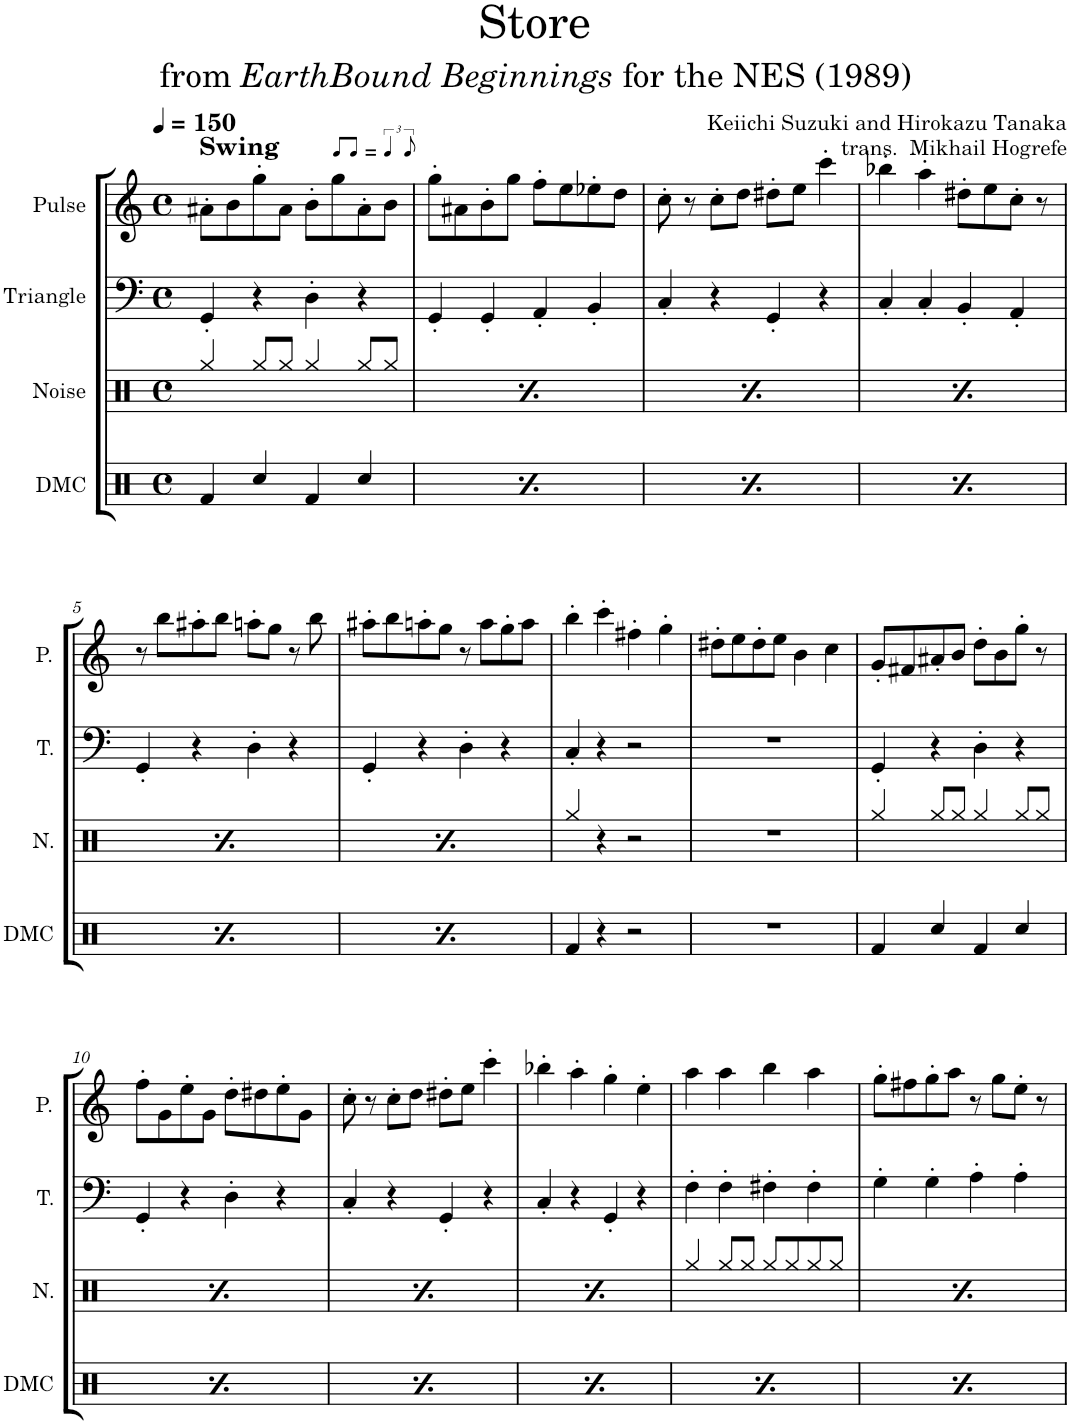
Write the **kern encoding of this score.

**kern	**kern	**kern	**kern
*part4	*part3	*part2	*part1
*staff4	*staff3	*staff2	*staff1
*I"DMC	*I"Noise	*I"Triangle	*I"Pulse
*I'DMC	*I'N.	*I'T.	*I'P.
*clefX	*clefX	*clefF4	*clefG2
*k[]	*k[]	*k[]	*k[]
*M4/4	*M4/4	*M4/4	*M4/4
*met(c)	*met(c)	*met(c)	*met(c)
*MM150	*MM150	*MM150	*MM150
=1	=1	=1	=1
!	!	!	!LO:TX:a:B:t=Swing
4Rf/	4Rgg/	4GG'/	8a#X'\L
.	.	.	8b\
4Rcc/	8Rgg/L	4r	8gg'\
.	8Rgg/J	.	8a#\J
4Rf/	4Rgg/	4D'\	8b'\L
.	.	.	8gg\
4Rcc/	8Rgg/L	4r	8a#'\
.	8Rgg/J	.	8b\J
=2	=2	=2	=2
4Rf/	4Rgg/	4GG'/	8gg'\L
.	.	.	8a#X\
4Rcc/	8Rgg/L	4GG'/	8b'\
.	8Rgg/J	.	8gg\J
4Rf/	4Rgg/	4AA'/	8ff'\L
.	.	.	8ee\
4Rcc/	8Rgg/L	4BB'/	8ee-X'\
.	8Rgg/J	.	8dd\J
=3	=3	=3	=3
4Rf/	4Rgg/	4C'/	8cc'\
.	.	.	8r
4Rcc/	8Rgg/L	4r	8cc'\L
.	8Rgg/J	.	8dd\J
4Rf/	4Rgg/	4GG'/	8dd#X'\L
.	.	.	8ee\J
4Rcc/	8Rgg/L	4r	4ccc'\
.	8Rgg/J	.	.
=4	=4	=4	=4
4Rf/	4Rgg/	4C'/	4bb-X'\
4Rcc/	8Rgg/L	4C'/	4aa'\
.	8Rgg/J	.	.
4Rf/	4Rgg/	4BB'/	8dd#X'\L
.	.	.	8ee\
4Rcc/	8Rgg/L	4AA'/	8cc'\J
.	8Rgg/J	.	8r
!!LO:LB:g=z
=5	=5	=5	=5
4Rf/	4Rgg/	4GG'/	8r
.	.	.	8bb\L
4Rcc/	8Rgg/L	4r	8aa#X'\
.	8Rgg/J	.	8bb\J
4Rf/	4Rgg/	4D'\	8aan'\L
.	.	.	8gg\J
4Rcc/	8Rgg/L	4r	8r
.	8Rgg/J	.	8bb\
=6	=6	=6	=6
4Rf/	4Rgg/	4GG'/	8aa#X'\L
.	.	.	8bb\
4Rcc/	8Rgg/L	4r	8aan'\
.	8Rgg/J	.	8gg\J
4Rf/	4Rgg/	4D'\	8r
.	.	.	8aa\L
4Rcc/	8Rgg/L	4r	8gg'\
.	8Rgg/J	.	8aa\J
=7	=7	=7	=7
4Rf/	4Rgg/	4C'/	4bb'\
4r	4r	4r	4ccc'\
2r	2r	2r	4ff#X'\
.	.	.	4gg'\
=8	=8	=8	=8
1r	1r	1r	8dd#X'\L
.	.	.	8ee\
.	.	.	8dd#'\
.	.	.	8ee\J
.	.	.	4b\
.	.	.	4cc\
=9	=9	=9	=9
4Rf/	4Rgg/	4GG'/	8g'/L
.	.	.	8f#X/
4Rcc/	8Rgg/L	4r	8a#X'/
.	8Rgg/J	.	8b/J
4Rf/	4Rgg/	4D'\	8dd'\L
.	.	.	8b\
4Rcc/	8Rgg/L	4r	8gg'\J
.	8Rgg/J	.	8r
!!LO:LB:g=z
=10	=10	=10	=10
4Rf/	4Rgg/	4GG'/	8ff'\L
.	.	.	8g\
4Rcc/	8Rgg/L	4r	8ee'\
.	8Rgg/J	.	8g\J
4Rf/	4Rgg/	4D'\	8dd'\L
.	.	.	8dd#X\
4Rcc/	8Rgg/L	4r	8ee'\
.	8Rgg/J	.	8g\J
=11	=11	=11	=11
4Rf/	4Rgg/	4C'/	8cc'\
.	.	.	8r
4Rcc/	8Rgg/L	4r	8cc'\L
.	8Rgg/J	.	8dd\J
4Rf/	4Rgg/	4GG'/	8dd#X'\L
.	.	.	8ee\J
4Rcc/	8Rgg/L	4r	4ccc'\
.	8Rgg/J	.	.
=12	=12	=12	=12
4Rf/	4Rgg/	4C'/	4bb-X'\
4Rcc/	8Rgg/L	4r	4aa'\
.	8Rgg/J	.	.
4Rf/	4Rgg/	4GG'/	4gg'\
4Rcc/	8Rgg/L	4r	4ee'\
.	8Rgg/J	.	.
=13	=13	=13	=13
4Rf/	4Rgg/	4F'\	4aa\
4Rcc/	8Rgg/L	4F'\	4aa\
.	8Rgg/J	.	.
4Rf/	8Rgg/L	4F#X'\	4bb\
.	8Rgg/	.	.
4Rcc/	8Rgg/	4F#'\	4aa\
.	8Rgg/J	.	.
=14	=14	=14	=14
4Rf/	4Rgg/	4G'\	8gg'\L
.	.	.	8ff#X\
4Rcc/	8Rgg/L	4G'\	8gg'\
.	8Rgg/J	.	8aa\J
4Rf/	8Rgg/L	4A'\	8r
.	8Rgg/	.	8gg\L
4Rcc/	8Rgg/	4A'\	8ee'\J
.	8Rgg/J	.	8r
=	=	=	=
*-	*-	*-	*-
